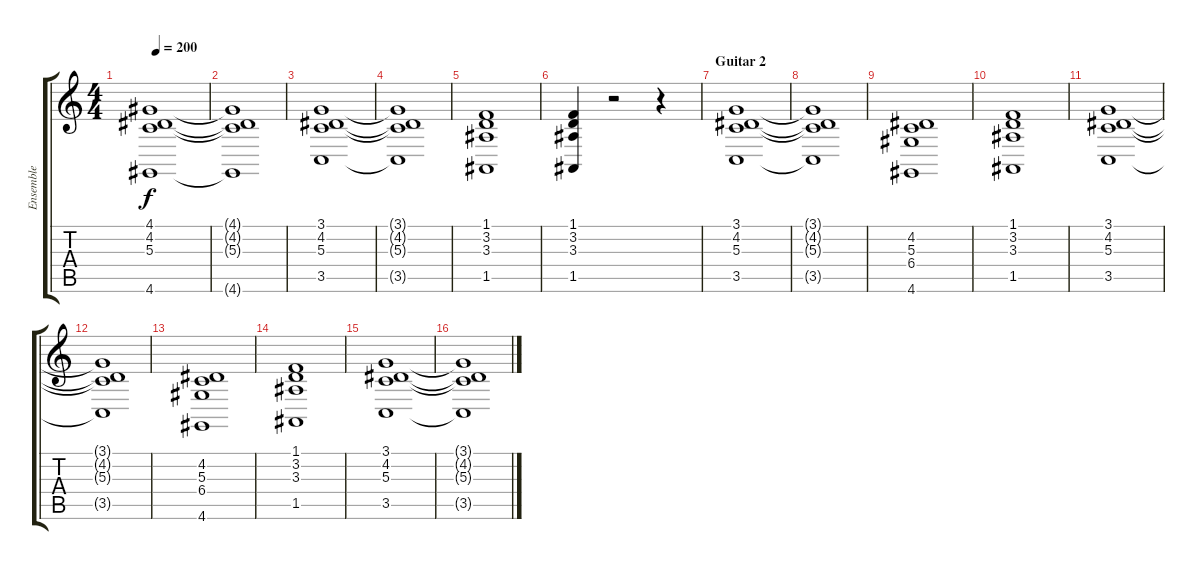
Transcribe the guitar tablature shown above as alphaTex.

\track ("Ensemble" "Ensemble") {instrument stringensemble1}
\staff {score tabs}
\tuning (E4 B3 G3 D3 A2 E2) {hide}
\ts (4 4)
\tempo 200
\clef g2
\ks c
(4.1 4.2 5.3 4.6).1{dy f} |
(4.1{t} 4.2{t} 5.3{t} 4.6{t}).1 |
(3.1 4.2 5.3 3.5).1 |
(3.1{t} 4.2{t} 5.3{t} 3.5{t}).1 |
(1.1 3.2 3.3 1.5).1 |
(1.1 3.2 3.3 1.5).4 r.2 r.4 |
\section ("" "Guitar 2")
(3.1 4.2 5.3 3.5).1 |
(3.1{t} 4.2{t} 5.3{t} 3.5{t}).1 |
(4.2 5.3 6.4 4.6).1 |
(1.1 3.2 3.3 1.5).1 |
(3.1 4.2 5.3 3.5).1 |
(3.1{t} 4.2{t} 5.3{t} 3.5{t}).1 |
(4.2 5.3 6.4 4.6).1 |
(1.1 3.2 3.3 1.5).1 |
(3.1 4.2 5.3 3.5).1 |
(3.1{t} 4.2{t} 5.3{t} 3.5{t}).1
